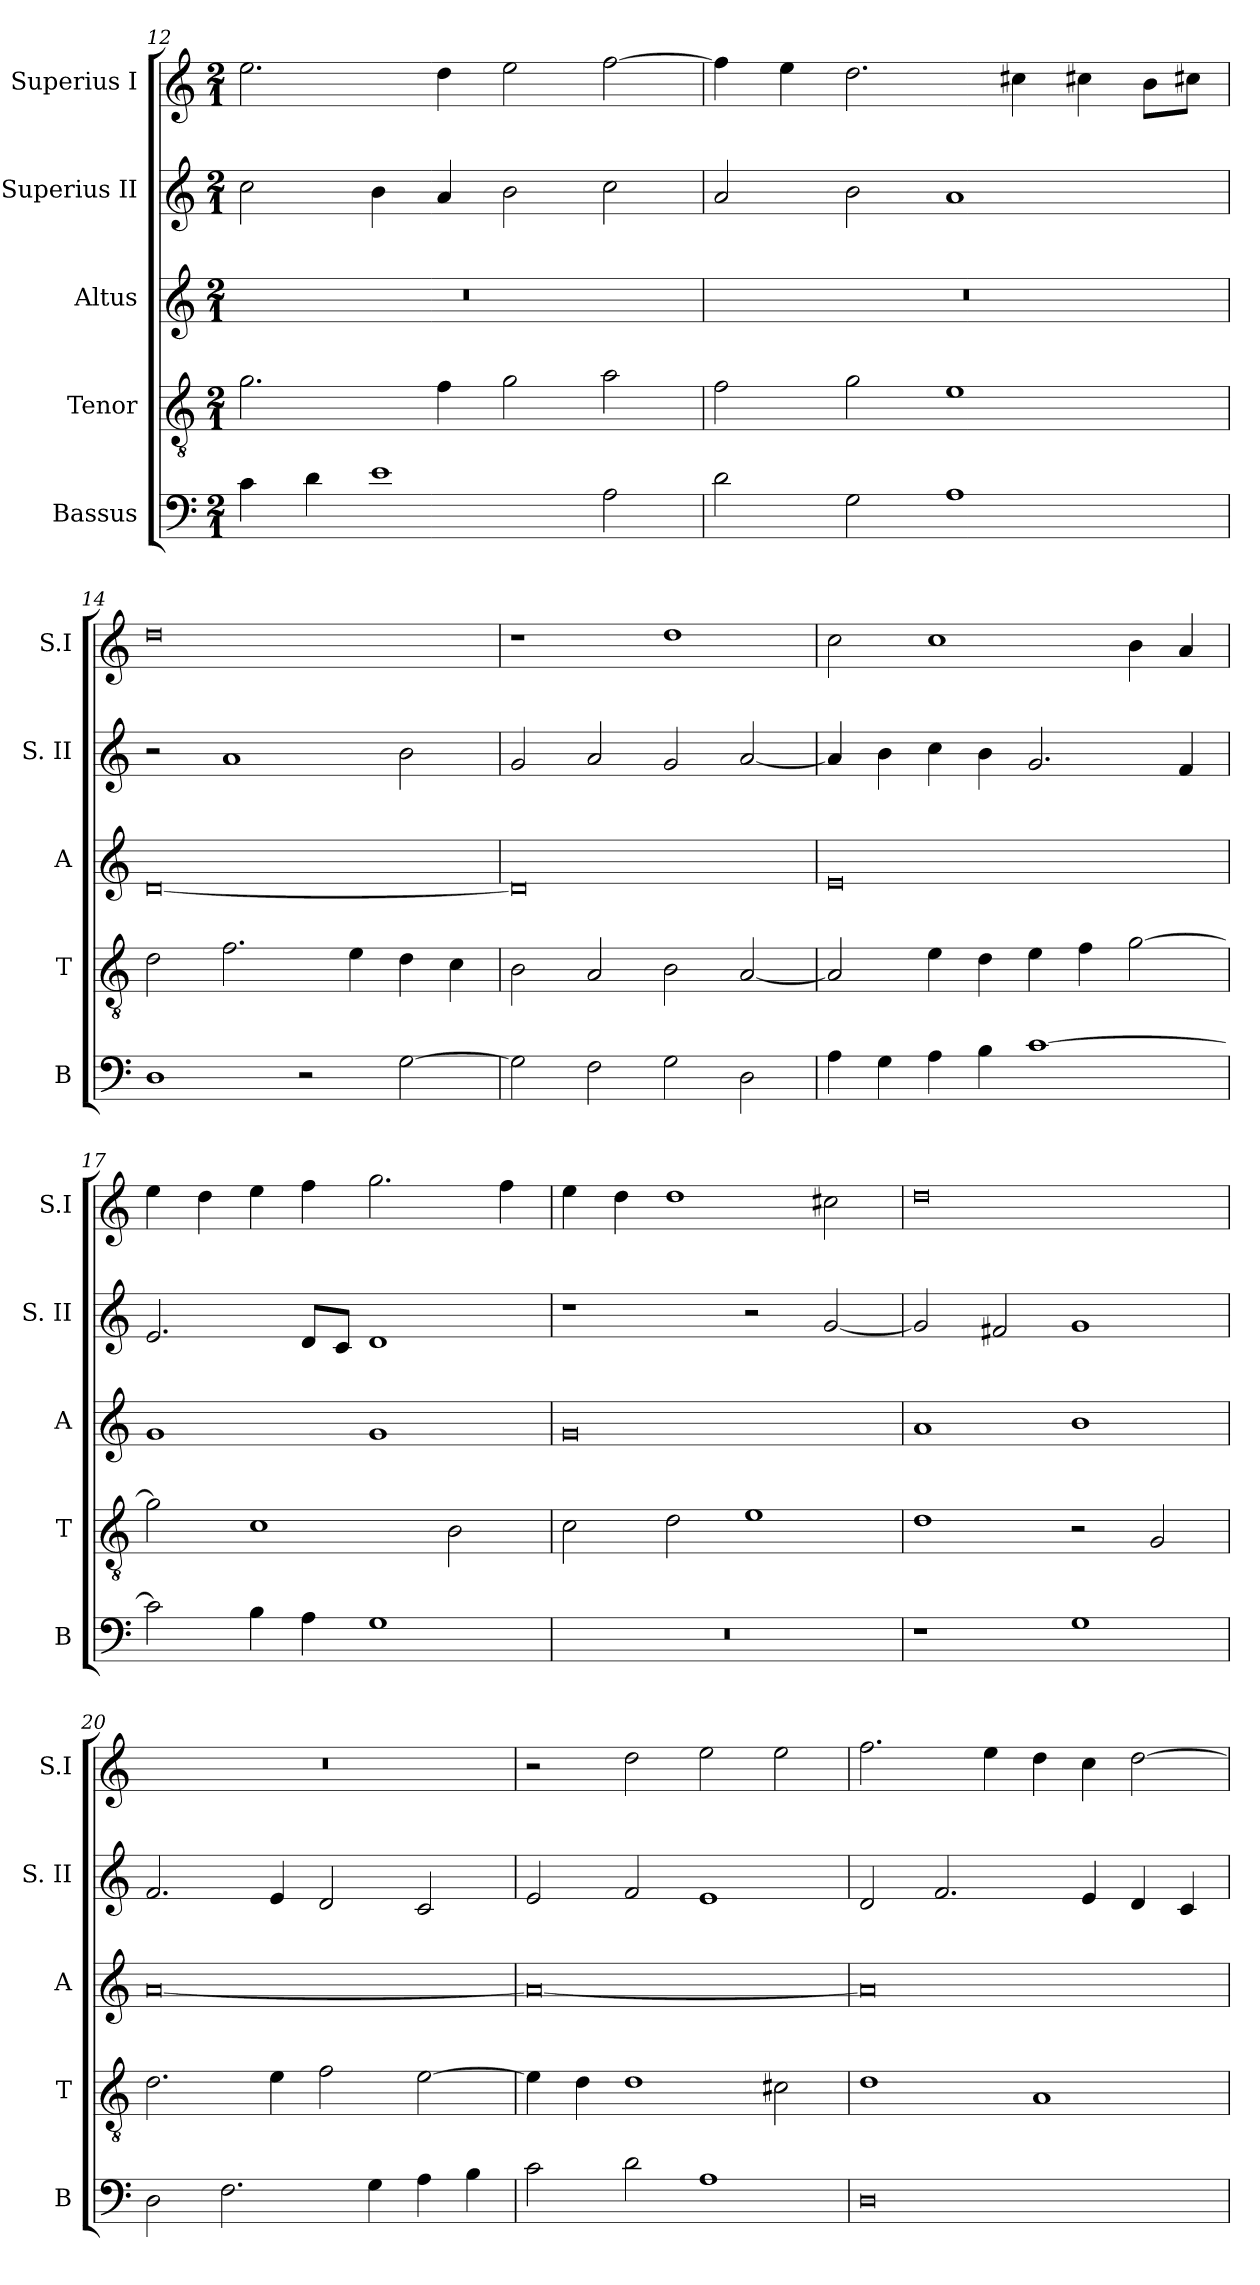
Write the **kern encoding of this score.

**kern	**kern	**kern	**kern	**kern
*part5	*part4	*part3	*part2	*part1
*staff5	*staff4	*staff3	*staff2	*staff1
*I"Bassus	*I"Tenor	*I"Altus	*I"Superius II	*I"Superius I
*I'B	*I'T	*I'A	*I'S. II	*I'S.I
*clefF4	*clefGv2	*clefG2	*clefG2	*clefG2
*k[]	*k[]	*k[]	*k[]	*k[]
*C:	*C:	*C:	*C:	*C:
*M2/1	*M2/1	*M2/1	*M2/1	*M2/1
=12	=12	=12	=12	=12
4c	2.g	0r	2cc	2.ee
4d	.	.	.	.
1e	.	.	4b	.
.	4f	.	4a	4dd
.	2g	.	2b	2ee
2A	2a	.	2cc	[2ff
=13	=13	=13	=13	=13
2d	2f	0r	2a	4ff]
.	.	.	.	4ee
2G	2g	.	2b	2.dd
1A	1e	.	1a	.
.	.	.	.	4cc#X
.	.	.	.	4cc#X
.	.	.	.	8bL
.	.	.	.	8cc#XJ
=14	=14	=14	=14	=14
1D	2d	[0d	2r	0dd
.	2.f	.	1a	.
2r	.	.	.	.
.	4e	.	.	.
[2G	4d	.	2b	.
.	4c	.	.	.
=15	=15	=15	=15	=15
2G]	2B	0d]	2g	1r
2F	2A	.	2a	.
2G	2B	.	2g	1dd
2D	[2A	.	[2a	.
=16	=16	=16	=16	=16
4A	2A]	0e	4a]	2cc
4G	.	.	4b	.
4A	4e	.	4cc	1cc
4B	4d	.	4b	.
[1c	4e	.	2.g	.
.	4f	.	.	.
.	[2g	.	.	4b
.	.	.	4f	4a
=17	=17	=17	=17	=17
2c]	2g]	1g	2.e	4ee
.	.	.	.	4dd
4B	1c	.	.	4ee
4A	.	.	8dL	4ff
.	.	.	8cJ	.
1G	.	1g	1d	2.gg
.	2B	.	.	.
.	.	.	.	4ff
=18	=18	=18	=18	=18
0r	2c	0g	1r	4ee
.	.	.	.	4dd
.	2d	.	.	1dd
.	1e	.	2r	.
.	.	.	[2g	2cc#X
=19	=19	=19	=19	=19
1r	1d	1a	2g]	0dd
.	.	.	2f#X	.
1G	2r	1b	1g	.
.	2G	.	.	.
=20	=20	=20	=20	=20
2D	2.d	[0a	2.f	0r
2.F	.	.	.	.
.	4e	.	4e	.
.	2f	.	2d	.
4G	.	.	.	.
4A	[2e	.	2c	.
4B	.	.	.	.
=21	=21	=21	=21	=21
2c	4e]	0a_	2e	2r
.	4d	.	.	.
2d	1d	.	2f	2dd
1A	.	.	1e	2ee
.	2c#X	.	.	2ee
=22	=22	=22	=22	=22
0D	1d	0a]	2d	2.ff
.	.	.	2.f	.
.	.	.	.	4ee
.	1A	.	.	4dd
.	.	.	4e	4cc
.	.	.	4d	[2dd
.	.	.	4c	.
=	=	=	=	=
*-	*-	*-	*-	*-
